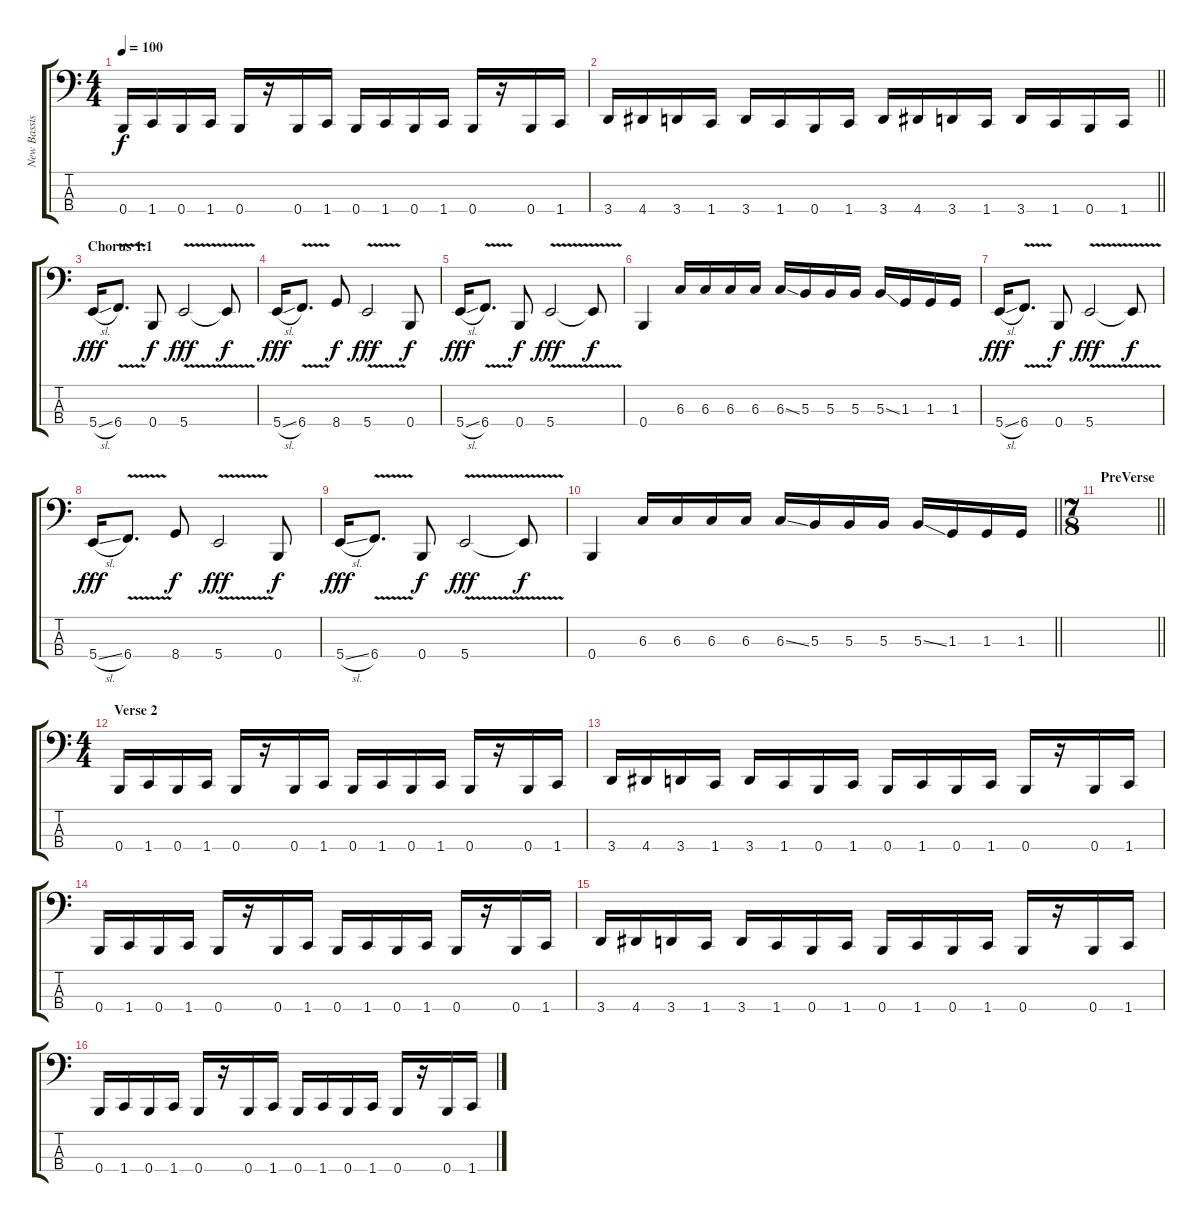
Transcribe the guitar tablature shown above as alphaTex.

\track ("New Bassist" "New Bassis") {instrument electricbasspick}
\staff {score tabs}
\tuning (E2 B1 Gb1 B0) {hide}
\ts (4 4)
\tempo 100
\clef f4
\ks c
0.4.16{dy f} 1.4.16 0.4.16 1.4.16 0.4.16 r.16 0.4.16 1.4.16 0.4.16 1.4.16 0.4.16 1.4.16 0.4.16 r.16 0.4.16 1.4.16 |
\barLineRight lightlight
3.4.16 4.4.16 3.4.16 1.4.16 3.4.16 1.4.16 0.4.16 1.4.16 3.4.16 4.4.16 3.4.16 1.4.16 3.4.16 1.4.16 0.4.16 1.4.16 |
\section ("" "Chorus 1.1")
5.4{sl}.16{dy fff} 6.4{v}.8{d} 0.4.8{dy f} 5.4{v}.2{dy fff} 5.4{t}.8{dy f} |
5.4{sl}.16{dy fff} 6.4{v}.8{d} 8.4.8{dy f} 5.4{v}.2{dy fff} 0.4.8{dy f} |
5.4{sl}.16{dy fff} 6.4{v}.8{d} 0.4.8{dy f} 5.4{v}.2{dy fff} 5.4{t}.8{dy f} |
0.4.4 6.3.16 6.3.16 6.3.16 6.3.16 6.3{ss}.16 5.3.16 5.3.16 5.3.16 5.3{ss}.16 1.3.16 1.3.16 1.3.16 |
5.4{sl}.16{dy fff} 6.4{v}.8{d} 0.4.8{dy f} 5.4{v}.2{dy fff} 5.4{t}.8{dy f} |
5.4{sl}.16{dy fff} 6.4{v}.8{d} 8.4.8{dy f} 5.4{v}.2{dy fff} 0.4.8{dy f} |
5.4{sl}.16{dy fff} 6.4{v}.8{d} 0.4.8{dy f} 5.4{v}.2{dy fff} 5.4{t}.8{dy f} |
\barLineRight lightlight
0.4.4 6.3.16 6.3.16 6.3.16 6.3.16 6.3{ss}.16 5.3.16 5.3.16 5.3.16 5.3{ss}.16 1.3.16 1.3.16 1.3.16 |
\ts (7 8)
\section ("" "PreVerse")
\barLineRight lightlight
|
\ts (4 4)
\section ("" "Verse 2")
0.4.16 1.4.16 0.4.16 1.4.16 0.4.16 r.16 0.4.16 1.4.16 0.4.16 1.4.16 0.4.16 1.4.16 0.4.16 r.16 0.4.16 1.4.16 |
3.4.16 4.4.16 3.4.16 1.4.16 3.4.16 1.4.16 0.4.16 1.4.16 0.4.16 1.4.16 0.4.16 1.4.16 0.4.16 r.16 0.4.16 1.4.16 |
0.4.16 1.4.16 0.4.16 1.4.16 0.4.16 r.16 0.4.16 1.4.16 0.4.16 1.4.16 0.4.16 1.4.16 0.4.16 r.16 0.4.16 1.4.16 |
3.4.16 4.4.16 3.4.16 1.4.16 3.4.16 1.4.16 0.4.16 1.4.16 0.4.16 1.4.16 0.4.16 1.4.16 0.4.16 r.16 0.4.16 1.4.16 |
0.4.16 1.4.16 0.4.16 1.4.16 0.4.16 r.16 0.4.16 1.4.16 0.4.16 1.4.16 0.4.16 1.4.16 0.4.16 r.16 0.4.16 1.4.16
